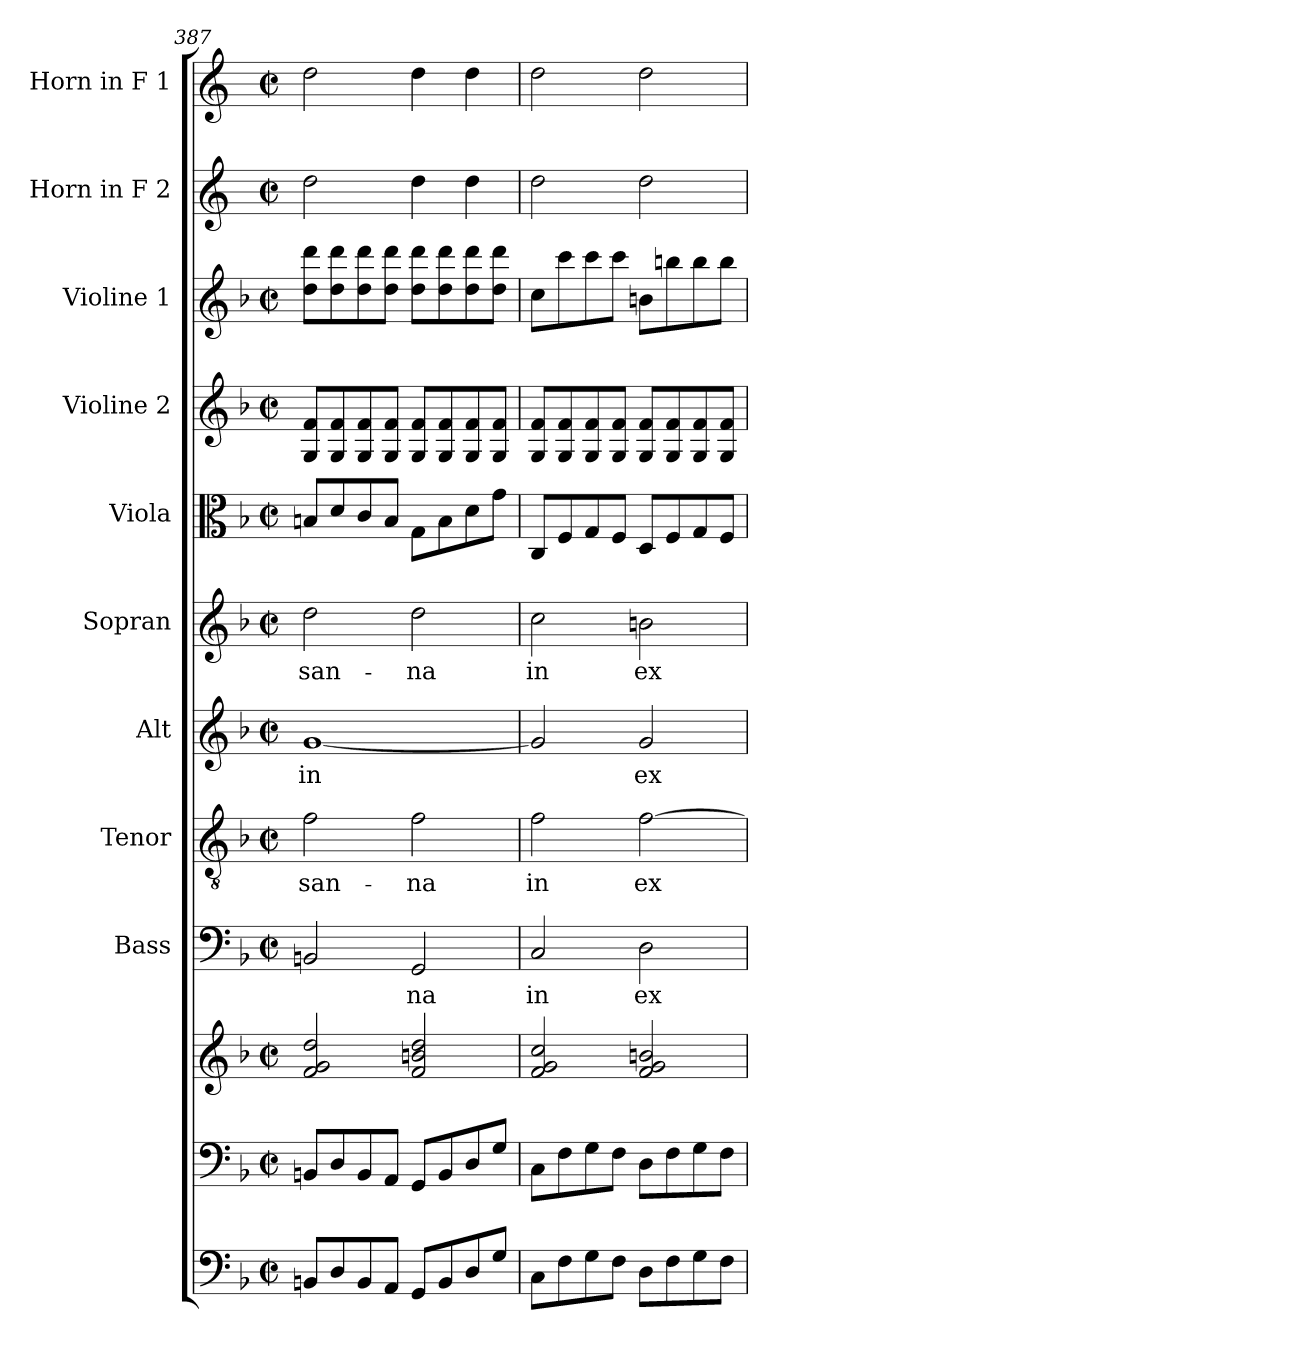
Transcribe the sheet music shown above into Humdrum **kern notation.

**kern	**kern	**kern	**kern	**text	**kern	**text	**kern	**text	**kern	**text	**kern	**kern	**kern	**kern	**kern
*part11	*part10	*part10	*part9	*part9	*part8	*part8	*part7	*part7	*part6	*part6	*part5	*part4	*part3	*part2	*part1
*staff12	*staff11	*staff10	*staff9	*staff9	*staff8	*staff8	*staff7	*staff7	*staff6	*staff6	*staff5	*staff4	*staff3	*staff2	*staff1
*	*	*	*I"Bass	*	*I"Tenor	*	*I"Alt	*	*I"Sopran	*	*I"Viola	*I"Violine 2	*I"Violine 1	*I"Horn in F 2	*I"Horn in F 1
*	*	*	*I'B.	*	*I'T.	*	*I'A.	*	*I'S.	*	*I'Vla.	*I'Vl. 2	*I'Vl. 1	*	*
*clefF4	*clefF4	*clefG2	*clefF4	*	*clefGv2	*	*clefG2	*	*clefG2	*	*clefC3	*clefG2	*clefG2	*clefG2	*clefG2
*ITrd7c12	*	*	*	*	*	*	*	*	*	*	*	*	*	*ITrd4c7	*ITrd4c7
*k[b-]	*k[b-]	*k[b-]	*k[b-]	*	*k[b-]	*	*k[b-]	*	*k[b-]	*	*k[b-]	*k[b-]	*k[b-]	*k[b-]	*k[b-]
*F:	*F:	*F:	*F:	*	*F:	*	*F:	*	*F:	*	*F:	*F:	*F:	*F:	*F:
*M2/2	*M2/2	*M2/2	*M2/2	*	*M2/2	*	*M2/2	*	*M2/2	*	*M2/2	*M2/2	*M2/2	*M2/2	*M2/2
*met(c|)	*met(c|)	*met(c|)	*met(c|)	*	*met(c|)	*	*met(c|)	*	*met(c|)	*	*met(c|)	*met(c|)	*met(c|)	*met(c|)	*met(c|)
=387	=387	=387	=387	=387	=387	=387	=387	=387	=387	=387	=387	=387	=387	=387	=387
!	!	!	!	!	!	!LO:LY:b	!	!LO:LY:b	!	!LO:LY:b	!	!	!	!	!
8BBBn/L	8BBn/L	2f/ 2g/ 2dd/	2BBn/	.	2f\	-san-	[1g	in	2dd\	-san-	8Bn/L	8G/ 8f/L	8dd\ 8ddd\L	2g\	2g\
8DD/	8D/	.	.	.	.	.	.	.	.	.	8d/	8G/ 8f/	8dd\ 8ddd\	.	.
8BBB/	8BB/	.	.	.	.	.	.	.	.	.	8c/	8G/ 8f/	8dd\ 8ddd\	.	.
8AAA/J	8AA/J	.	.	.	.	.	.	.	.	.	8B/J	8G/ 8f/J	8dd\ 8ddd\J	.	.
!	!	!	!	!LO:LY:b	!	!LO:LY:b	!	!	!	!LO:LY:b	!	!	!	!	!
8GGG/L	8GG/L	2f/ 2bn/ 2dd/	2GG/	-na	2f\	-na	.	.	2dd\	-na	8G\L	8G/ 8f/L	8dd\ 8ddd\L	4g\	4g\
8BBB/	8BB/	.	.	.	.	.	.	.	.	.	8B\	8G/ 8f/	8dd\ 8ddd\	.	.
8DD/	8D/	.	.	.	.	.	.	.	.	.	8d\	8G/ 8f/	8dd\ 8ddd\	4g\	4g\
8GG/J	8G/J	.	.	.	.	.	.	.	.	.	8g\J	8G/ 8f/J	8dd\ 8ddd\J	.	.
=388	=388	=388	=388	=388	=388	=388	=388	=388	=388	=388	=388	=388	=388	=388	=388
!	!	!	!	!LO:LY:b	!	!LO:LY:b	!	!	!	!LO:LY:b	!	!	!	!	!
8CC\L	8C\L	2f/ 2g/ 2cc/	2C/	in	2f\	in	2g/]	.	2cc\	in	8C/L	8G/ 8f/L	8cc\L	2g\	2g\
8FF\	8F\	.	.	.	.	.	.	.	.	.	8F/	8G/ 8f/	8ccc\	.	.
8GG\	8G\	.	.	.	.	.	.	.	.	.	8G/	8G/ 8f/	8ccc\	.	.
8FF\J	8F\J	.	.	.	.	.	.	.	.	.	8F/J	8G/ 8f/J	8ccc\J	.	.
!	!	!	!	!LO:LY:b	!	!LO:LY:b	!	!LO:LY:b	!	!LO:LY:b	!	!	!	!	!
8DD\L	8D\L	2f/ 2g/ 2bn/	2D\	ex-	[2f\	ex-	2g/	ex-	2bn\	ex-	8D/L	8G/ 8f/L	8bn\L	2g\	2g\
8FF\	8F\	.	.	.	.	.	.	.	.	.	8F/	8G/ 8f/	8bbn\	.	.
8GG\	8G\	.	.	.	.	.	.	.	.	.	8G/	8G/ 8f/	8bb\	.	.
8FF\J	8F\J	.	.	.	.	.	.	.	.	.	8F/J	8G/ 8f/J	8bb\J	.	.
=	=	=	=	=	=	=	=	=	=	=	=	=	=	=	=
*-	*-	*-	*-	*-	*-	*-	*-	*-	*-	*-	*-	*-	*-	*-	*-
